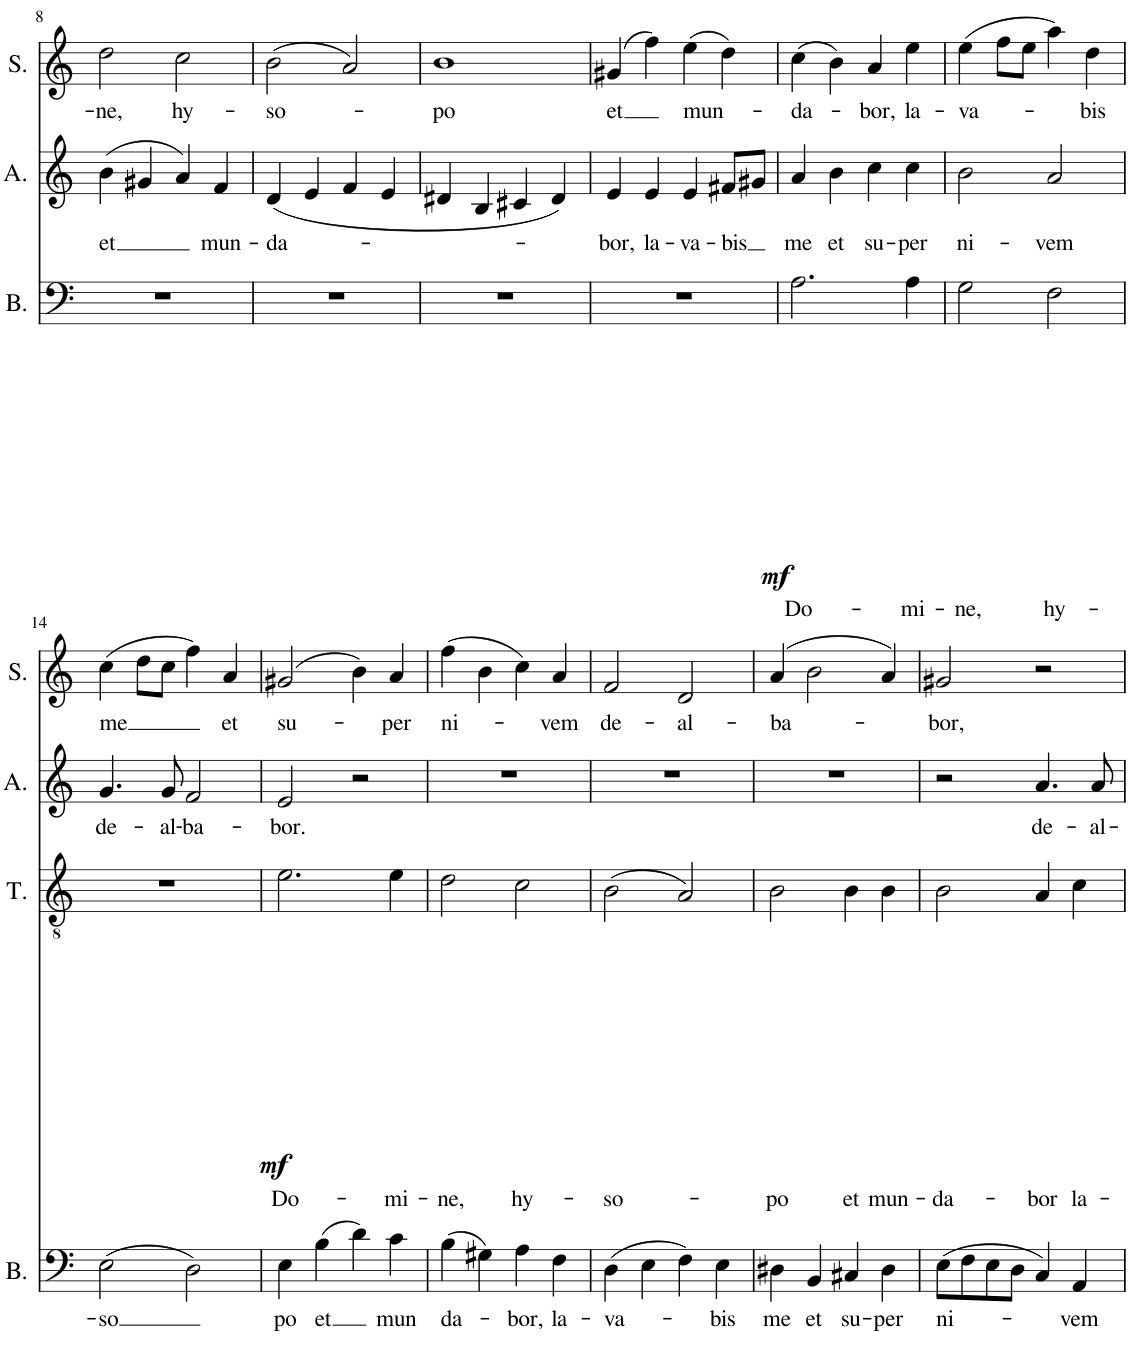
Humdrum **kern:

**kern	**text	**dynam	**kern	**text	**dynam	**kern	**text	**kern	**text
*part4	*part4	*part4	*part3	*part3	*part3	*part2	*part2	*part1	*part1
*staff4	*staff4	*staff4	*staff3	*staff3	*staff3	*staff2	*staff2	*staff1	*staff1
*I"Bass	*	*	*I"Tenor	*	*	*I"Alto	*	*I"Soprano	*
*I'B.	*	*	*I'T.	*	*	*I'A.	*	*I'S.	*
!!LO:PB:g=z
*clefF4	*	*	*clefGv2	*	*	*clefG2	*	*clefG2	*
*k[]	*	*	*k[]	*	*	*k[]	*	*k[]	*
*M4/4	*	*	*M4/4	*	*	*	*	*M4/4	*
*met(c|)	*	*	*met(c|)	*	*	*	*	*met(c|)	*
=8	=8	=8	=8	=8	=8	=8	=8	=8	=8
!	!	!	!	!	!	!	!LO:LY:b	!	!LO:LY:b
1r	.	.	1r	.	.	(4b\	et	2dd\	-ne,
.	.	.	.	.	.	4g#X/	.	.	.
!	!	!	!	!	!	!	!	!	!LO:LY:b
.	.	.	.	.	.	4a/)	.	2cc\	hy-
!	!	!	!	!	!	!	!LO:LY:b	!	!
.	.	.	.	.	.	4f/	mun-	.	.
=9	=9	=9	=9	=9	=9	=9	=9	=9	=9
!	!	!	!	!	!	!	!LO:LY:b	!	!LO:LY:b
1r	.	.	1r	.	.	(4d/	-da-	(2b\	-so-
.	.	.	.	.	.	4e/	.	.	.
.	.	.	.	.	.	4f/	.	2a/)	.
.	.	.	.	.	.	4e/	.	.	.
=10	=10	=10	=10	=10	=10	=10	=10	=10	=10
!	!	!	!	!	!	!	!	!	!LO:LY:b
1r	.	.	1r	.	.	4d#X/	.	1b	-po
.	.	.	.	.	.	4B/	.	.	.
.	.	.	.	.	.	4c#X/	.	.	.
.	.	.	.	.	.	4d#/)	.	.	.
=11	=11	=11	=11	=11	=11	=11	=11	=11	=11
!	!	!	!	!	!	!	!LO:LY:b	!	!LO:LY:b
1r	.	.	1r	.	.	4e/	-bor,	(4g#X/	-et
!	!	!	!	!	!	!	!LO:LY:b	!	!
.	.	.	.	.	.	4e/	la-	4ff\)	.
!	!	!	!	!	!	!	!LO:LY:b	!	!LO:LY:b
.	.	.	.	.	.	4e/	-va-	(4ee\	mun-
!	!	!	!	!	!	!	!LO:LY:b	!	!
.	.	.	.	.	.	8f#X/L	-bis	4dd\)	.
.	.	.	.	.	.	8g#X/J	.	.	.
=12	=12	=12	=12	=12	=12	=12	=12	=12	=12
!	!LO:LY:b	!LO:DY:b	!	!	!	!	!LO:LY:b	!	!LO:LY:b
2.A\	Do-	mf	1r	.	.	4a/	me	(4cc\	-da-
!	!	!	!	!	!	!	!LO:LY:b	!	!
.	.	.	.	.	.	4b\	et	4b\)	.
!	!	!	!	!	!	!	!LO:LY:b	!	!LO:LY:b
.	.	.	.	.	.	4cc\	su-	4a/	-bor,
!	!LO:LY:b	!	!	!	!	!	!LO:LY:b	!	!LO:LY:b
4A\	-mi-	.	.	.	.	4cc\	-per	4ee\	la-
=13	=13	=13	=13	=13	=13	=13	=13	=13	=13
!	!LO:LY:b	!	!	!	!	!	!LO:LY:b	!	!LO:LY:b
2G\	-ne,	.	1r	.	.	2b\	ni-	(4ee\	-va-
.	.	.	.	.	.	.	.	8ff\L	.
.	.	.	.	.	.	.	.	8ee\J	.
!	!LO:LY:b	!	!	!	!	!	!LO:LY:b	!	!
2F\	hy-	.	.	.	.	2a/	-vem	4aa\)	.
!	!	!	!	!	!	!	!	!	!LO:LY:b
.	.	.	.	.	.	.	.	4dd\	-bis
!!LO:LB:g=z
=14	=14	=14	=14	=14	=14	=14	=14	=14	=14
!	!LO:LY:b	!	!	!	!	!	!LO:LY:b	!	!LO:LY:b
(2E\	-so	.	1r	.	.	4.g/	de-	(4cc\	me
.	.	.	.	.	.	.	.	8dd\L	.
!	!	!	!	!	!	!	!LO:LY:b	!	!
.	.	.	.	.	.	8g/	-al-	8cc\J	.
!	!	!	!	!	!	!	!LO:LY:b	!	!
2D\)	.	.	.	.	.	2f/	-ba-	4ff\)	.
!	!	!	!	!	!	!	!	!	!LO:LY:b
.	.	.	.	.	.	.	.	4a/	et
=15	=15	=15	=15	=15	=15	=15	=15	=15	=15
!	!LO:LY:b	!	!	!LO:LY:b	!LO:DY:b	!	!LO:LY:b	!	!LO:LY:b
4E\	po	.	2.e\	Do-	mf	2e/	-bor.	(2g#X/	su-
!	!LO:LY:b	!	!	!	!	!	!	!	!
(4B\	et	.	.	.	.	.	.	.	.
4d\)	.	.	.	.	.	2r	.	4b\)	.
!	!LO:LY:b	!	!	!LO:LY:b	!	!	!	!	!LO:LY:b
4c\	mun	.	4e\	-mi-	.	.	.	4a/	-per
=16	=16	=16	=16	=16	=16	=16	=16	=16	=16
!	!LO:LY:b	!	!	!LO:LY:b	!	!	!	!	!LO:LY:b
(4B\	da-	.	2d\	-ne,	.	1r	.	(4ff\	ni-
4G#X\)	.	.	.	.	.	.	.	4b\	.
!	!LO:LY:b	!	!	!LO:LY:b	!	!	!	!	!
4A\	-bor,	.	2c\	hy-	.	.	.	4cc\)	.
!	!LO:LY:b	!	!	!	!	!	!	!	!LO:LY:b
4F\	la-	.	.	.	.	.	.	4a/	-vem
=17	=17	=17	=17	=17	=17	=17	=17	=17	=17
!	!LO:LY:b	!	!	!LO:LY:b	!	!	!	!	!LO:LY:b
(4D\	-va-	.	(2B\	-so-	.	1r	.	2f/	de-
4E\	.	.	.	.	.	.	.	.	.
!	!	!	!	!	!	!	!	!	!LO:LY:b
4F\)	.	.	2A/)	.	.	.	.	2d/	-al-
!	!LO:LY:b	!	!	!	!	!	!	!	!
4E\	-bis	.	.	.	.	.	.	.	.
=18	=18	=18	=18	=18	=18	=18	=18	=18	=18
!	!LO:LY:b	!	!	!LO:LY:b	!	!	!	!	!LO:LY:b
4D#X\	me	.	2B\	-po	.	1r	.	(4a/	-ba-
!	!LO:LY:b	!	!	!	!	!	!	!	!
4BB/	et	.	.	.	.	.	.	2b\	.
!	!LO:LY:b	!	!	!LO:LY:b	!	!	!	!	!
4C#X/	su-	.	4B\	et	.	.	.	.	.
!	!LO:LY:b	!	!	!LO:LY:b	!	!	!	!	!
4D#\	-per	.	4B\	mun-	.	.	.	4a/)	.
=19	=19	=19	=19	=19	=19	=19	=19	=19	=19
!	!LO:LY:b	!	!	!LO:LY:b	!	!	!	!	!LO:LY:b
(8E\L	ni-	.	2B\	-da-	.	2r	.	2g#X/	-bor,
8F\	.	.	.	.	.	.	.	.	.
8E\	.	.	.	.	.	.	.	.	.
8D\J	.	.	.	.	.	.	.	.	.
!	!	!	!	!LO:LY:b	!	!	!LO:LY:b	!	!
4C/)	.	.	4A/	-bor	.	4.a/	de-	2r	.
!	!LO:LY:b	!	!	!LO:LY:b	!	!	!	!	!
4AA/	-vem	.	4c\	la-	.	.	.	.	.
!	!	!	!	!	!	!	!LO:LY:b	!	!
.	.	.	.	.	.	8a/	-al-	.	.
=	=	=	=	=	=	=	=	=	=
*-	*-	*-	*-	*-	*-	*-	*-	*-	*-
